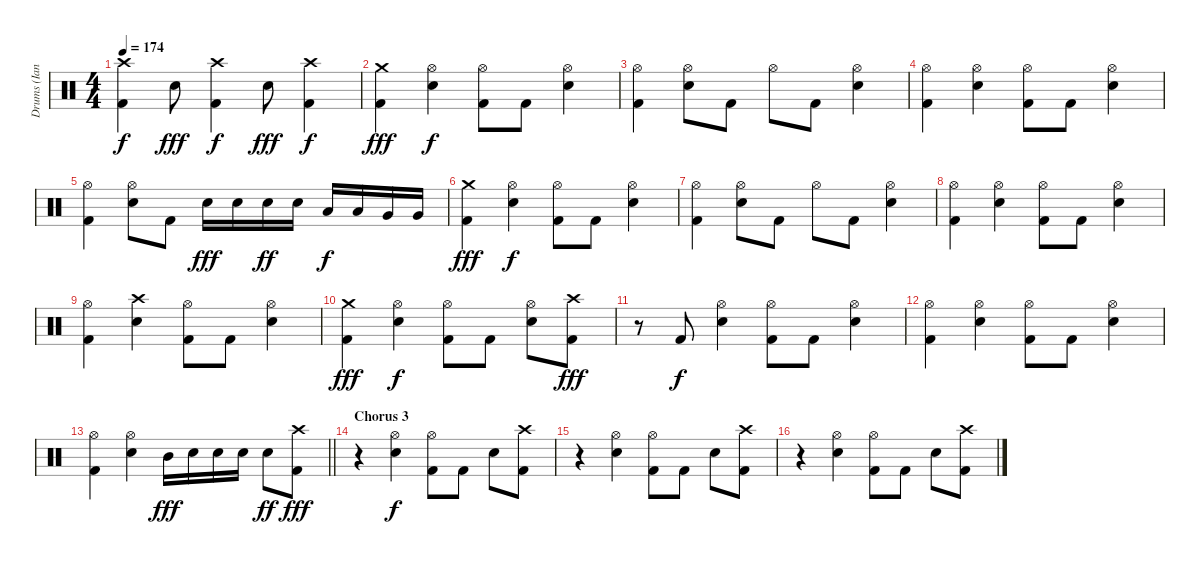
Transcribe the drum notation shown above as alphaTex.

\track ("Drums (Ian Paice)" "Drums (Ian") {instrument percussion}
\staff {score}
\articulation defaults
\ts (4 4)
\tempo 174
\clef neutral
\ks c
("Crash high (hit)" "Kick (hit) 2").4{dy f} "Electric Snare (hit)".8{dy fff} ("Crash high (hit)" "Kick (hit) 2").4{dy f} "Electric Snare (hit)".8{dy fff} ("Crash high (hit)" "Kick (hit) 2").4{dy f} |
("Crash medium (hit)" "Kick (hit) 2").4{dy fff} ("Hi-Hat (open)" "Electric Snare (hit)").4{dy f} ("Hi-Hat (open)" "Kick (hit) 2").8 "Kick (hit) 2".8 ("Hi-Hat (open)" "Electric Snare (hit)").4 |
("Hi-Hat (open)" "Kick (hit) 2").4 ("Hi-Hat (open)" "Electric Snare (hit)").8 "Kick (hit) 2".8 "Hi-Hat (open)".8 "Kick (hit) 2".8 ("Hi-Hat (open)" "Electric Snare (hit)").4 |
("Hi-Hat (open)" "Kick (hit) 2").4 ("Hi-Hat (open)" "Electric Snare (hit)").4 ("Hi-Hat (open)" "Kick (hit) 2").8 "Kick (hit) 2".8 ("Hi-Hat (open)" "Electric Snare (hit)").4 |
("Hi-Hat (open)" "Kick (hit) 2").4 ("Hi-Hat (open)" "Electric Snare (hit)").8 "Kick (hit) 2".8 "Electric Snare (hit)".16{dy fff} "Electric Snare (hit)".16 "Electric Snare (hit)".16{dy ff} "Electric Snare (hit)".16 "Low Tom (hit)".16{dy f} "Low Tom (hit)".16 "Very Low Tom (hit)".16 "Very Low Tom (hit)".16 |
("Crash medium (hit)" "Kick (hit) 2").4{dy fff} ("Hi-Hat (open)" "Electric Snare (hit)").4{dy f} ("Hi-Hat (open)" "Kick (hit) 2").8 "Kick (hit) 2".8 ("Hi-Hat (open)" "Electric Snare (hit)").4 |
("Hi-Hat (open)" "Kick (hit) 2").4 ("Hi-Hat (open)" "Electric Snare (hit)").8 "Kick (hit) 2".8 "Hi-Hat (open)".8 "Kick (hit) 2".8 ("Hi-Hat (open)" "Electric Snare (hit)").4 |
("Hi-Hat (open)" "Kick (hit) 2").4 ("Hi-Hat (open)" "Electric Snare (hit)").4 ("Hi-Hat (open)" "Kick (hit) 2").8 "Kick (hit) 2".8 ("Hi-Hat (open)" "Electric Snare (hit)").4 |
("Hi-Hat (open)" "Kick (hit) 2").4 ("Crash high (hit)" "Electric Snare (hit)").4 ("Hi-Hat (open)" "Kick (hit) 2").8 "Kick (hit) 2".8 ("Hi-Hat (open)" "Electric Snare (hit)").4 |
("Crash medium (hit)" "Kick (hit) 2").4{dy fff} ("Hi-Hat (open)" "Electric Snare (hit)").4{dy f} ("Hi-Hat (open)" "Kick (hit) 2").8 "Kick (hit) 2".8 ("Hi-Hat (open)" "Electric Snare (hit)").8 ("Crash high (hit)" "Kick (hit) 2").8{dy fff} |
r.8 "Kick (hit) 2".8{dy f} ("Hi-Hat (open)" "Electric Snare (hit)").4 ("Hi-Hat (open)" "Kick (hit) 2").8 "Kick (hit) 2".8 ("Hi-Hat (open)" "Electric Snare (hit)").4 |
("Hi-Hat (open)" "Kick (hit) 2").4 ("Hi-Hat (open)" "Electric Snare (hit)").4 ("Hi-Hat (open)" "Kick (hit) 2").8 "Kick (hit) 2".8 ("Hi-Hat (open)" "Electric Snare (hit)").4 |
\barLineRight lightlight
("Hi-Hat (open)" "Kick (hit) 2").4 ("Hi-Hat (open)" "Electric Snare (hit)").4 "Mid Tom (hit)".16{dy fff} "Electric Snare (hit)".16 "Electric Snare (hit)".16 "Electric Snare (hit)".16 "Electric Snare (hit)".8{dy ff} ("Crash high (hit)" "Kick (hit) 2").8{dy fff} |
\section ("" "Chorus 3")
r.4 ("Hi-Hat (open)" "Electric Snare (hit)").4{dy f} ("Hi-Hat (open)" "Kick (hit) 2").8 "Kick (hit) 2".8 "Electric Snare (hit)".8 ("Crash high (hit)" "Kick (hit) 2").8 |
r.4 ("Hi-Hat (open)" "Electric Snare (hit)").4 ("Hi-Hat (open)" "Kick (hit) 2").8 "Kick (hit) 2".8 "Electric Snare (hit)".8 ("Crash high (hit)" "Kick (hit) 2").8 |
r.4 ("Hi-Hat (open)" "Electric Snare (hit)").4 ("Hi-Hat (open)" "Kick (hit) 2").8 "Kick (hit) 2".8 "Electric Snare (hit)".8 ("Crash high (hit)" "Kick (hit) 2").8
